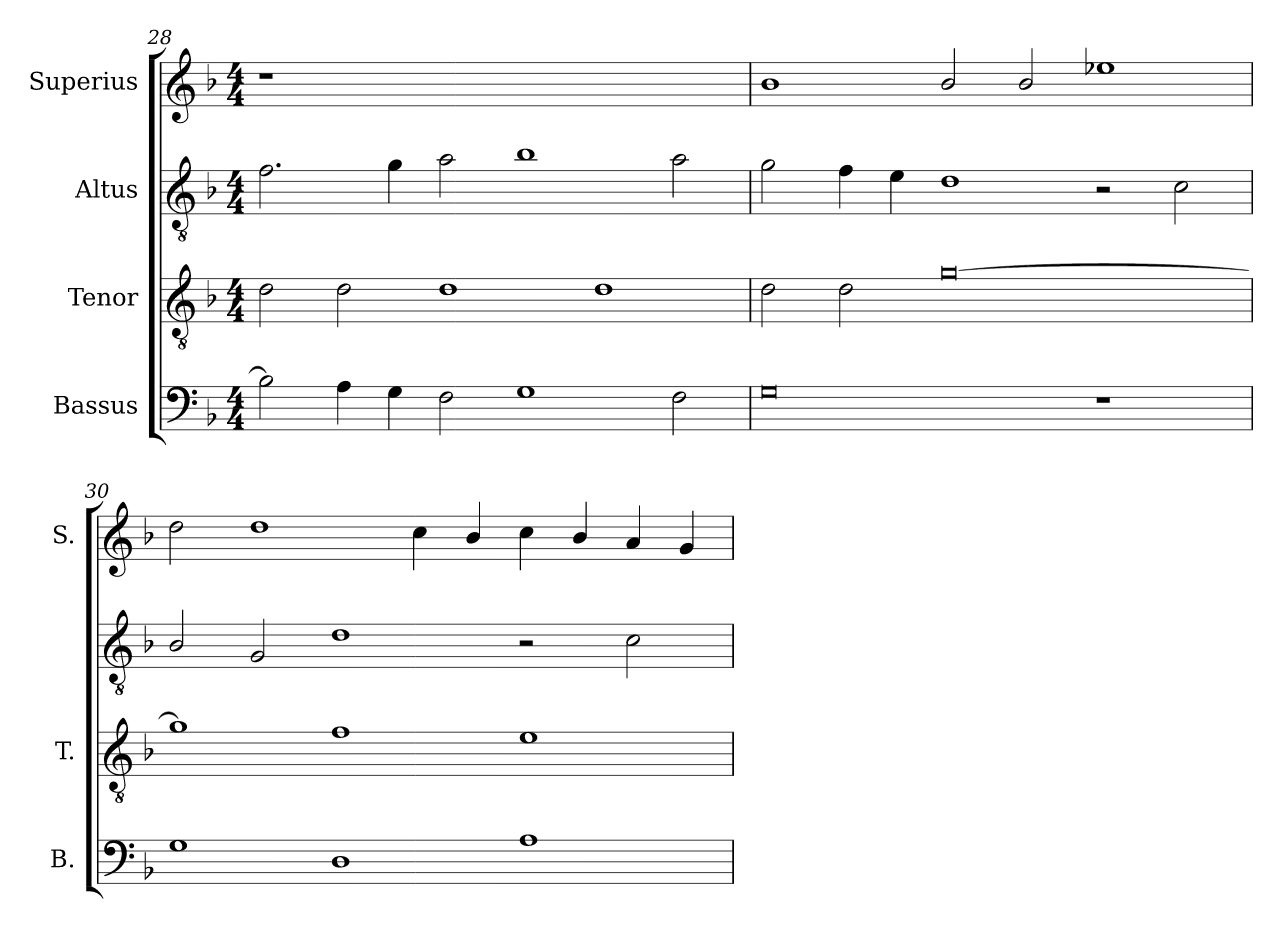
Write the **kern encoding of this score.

**kern	**kern	**kern	**kern
*part4	*part3	*part2	*part1
*staff4	*staff3	*staff2	*staff1
*I"Bassus	*I"Tenor	*I"Altus	*I"Superius
*I'B.	*I'T.	*	*I'S.
!!LO:LB:g=z
*clefF4	*clefGv2	*clefGv2	*clefG2
*	*ITrd7c12	*ITrd7c12	*
*k[b-]	*k[b-]	*k[b-]	*k[b-]
*F:	*F:	*F:	*F:
*M4/4	*M4/4	*M4/4	*M4/4
=28	=28	=28	=28
!	!	!	!LO:N:vis=1
2B-i\]	2Di\	2.Fi\	1r
4Ai\	2Di\	.	.
4Gi\	.	4Gi\	.
2Fi\	1Di	2Ai\	0ryy
1Gi	.	1B-i	.
.	1Di	.	.
2Fi\	.	2Ai\	.
=29	=29	=29	=29
0Gi	2Di\	2Gi\	1b-i
.	2Di\	4Fi\	.
.	.	4Ei\	.
.	[>0Gi	1Di	2b-i/
.	.	.	2b-i/
1r	.	2r	1ee-Xi
.	.	2Ci\	.
=30	=30	=30	=30
1Gi	1Gi]	2BB-i/	2ddi\
.	.	2GGi/	1ddi
1Di	1Fi	1Di	.
.	.	.	4cci\
.	.	.	4b-i/
1Ai	1Ei	2r	4cci\
.	.	.	4b-i/
.	.	2Ci\	4ai/
.	.	.	4gi/
=	=	=	=
*-	*-	*-	*-
